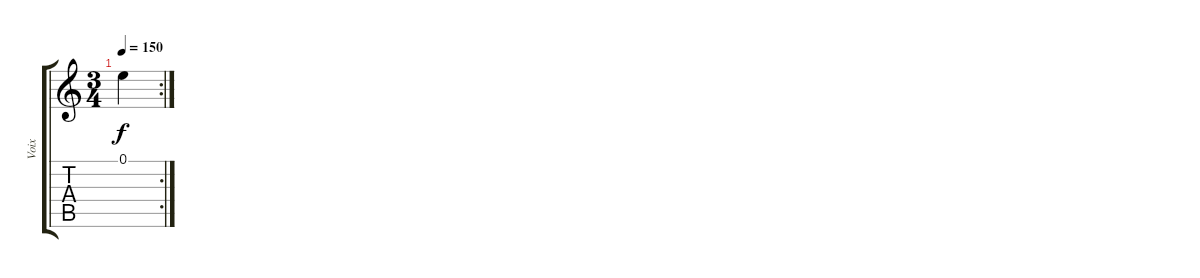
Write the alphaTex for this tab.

\track ("Voix" "Voix") {instrument acousticguitarnylon}
\staff {score tabs}
\tuning (E4 B3 G3 D3 A2 E2) {hide}
\rc 2
\ts (3 4)
\tempo 150
\clef g2
\ks c
0.1.4{dy f}
